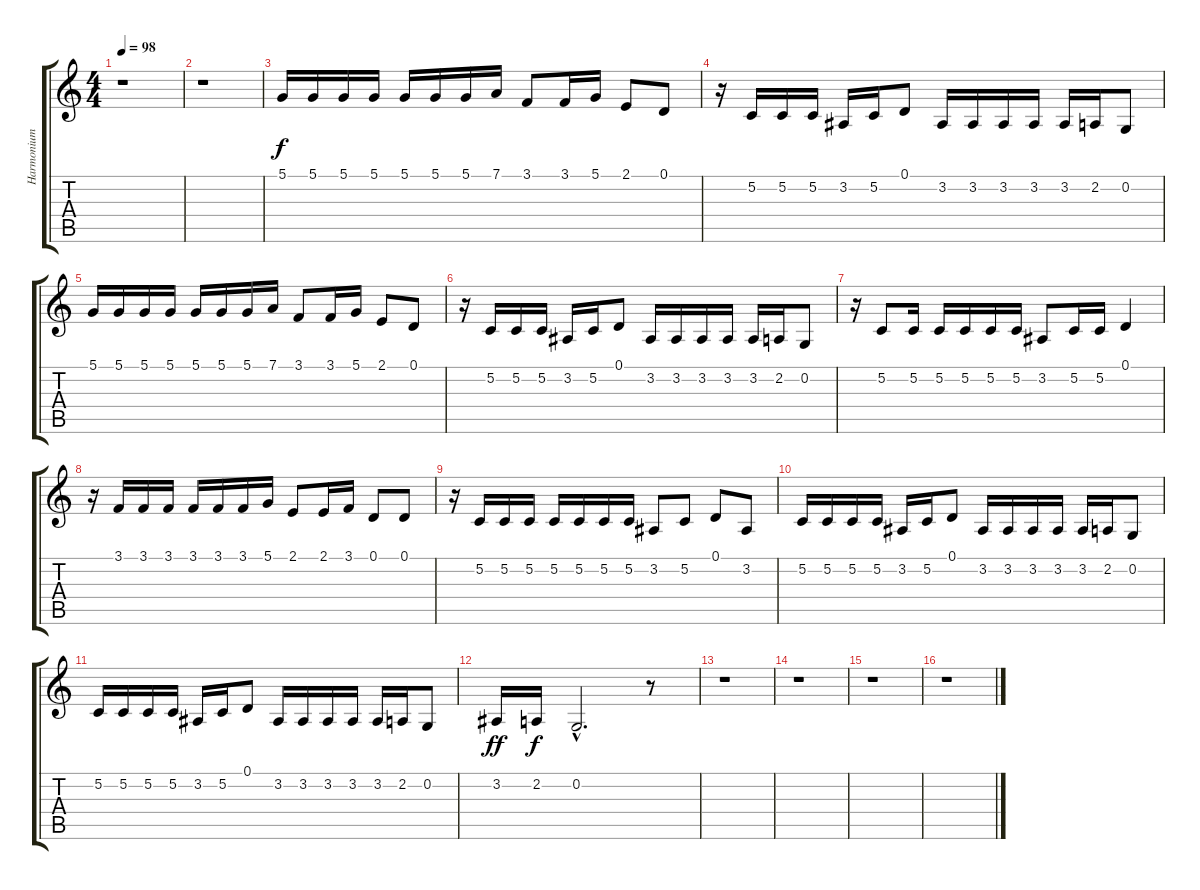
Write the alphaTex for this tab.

\track ("Harmonium" "Harmonium") {instrument stringensemble1}
\staff {score tabs}
\tuning (D4 G3 G3 D3 G2 D2) {hide}
\ts (4 4)
\tempo 98
\clef g2
\ks c
r.1{dy ff} |
r.1 |
5.1.16{dy f} 5.1.16 5.1.16 5.1.16 5.1.16 5.1.16 5.1.16 7.1.16 3.1.8 3.1.16 5.1.16 2.1.8 0.1.8 |
r.16 5.2.16 5.2.16 5.2.16 3.2.16 5.2.16 0.1.8 3.2.16 3.2.16 3.2.16 3.2.16 3.2.16 2.2.16 0.2.8 |
5.1.16 5.1.16 5.1.16 5.1.16 5.1.16 5.1.16 5.1.16 7.1.16 3.1.8 3.1.16 5.1.16 2.1.8 0.1.8 |
r.16 5.2.16 5.2.16 5.2.16 3.2.16 5.2.16 0.1.8 3.2.16 3.2.16 3.2.16 3.2.16 3.2.16 2.2.16 0.2.8 |
r.16 5.2.8 5.2.16 5.2.16 5.2.16 5.2.16 5.2.16 3.2.8 5.2.16 5.2.16 0.1.4 |
r.16 3.1.16 3.1.16 3.1.16 3.1.16 3.1.16 3.1.16 5.1.16 2.1.8 2.1.16 3.1.16 0.1.8 0.1.8 |
r.16 5.2.16 5.2.16 5.2.16 5.2.16 5.2.16 5.2.16 5.2.16 3.2.8 5.2.8 0.1.8 3.2.8 |
5.2.16 5.2.16 5.2.16 5.2.16 3.2.16 5.2.16 0.1.8 3.2.16 3.2.16 3.2.16 3.2.16 3.2.16 2.2.16 0.2.8 |
5.2.16 5.2.16 5.2.16 5.2.16 3.2.16 5.2.16 0.1.8 3.2.16 3.2.16 3.2.16 3.2.16 3.2.16 2.2.16 0.2.8 |
3.2.16{dy ff} 2.2.16{dy f} 0.2{hac}.2{d} r.8 |
r.1 |
r.1 |
r.1 |
r.1
